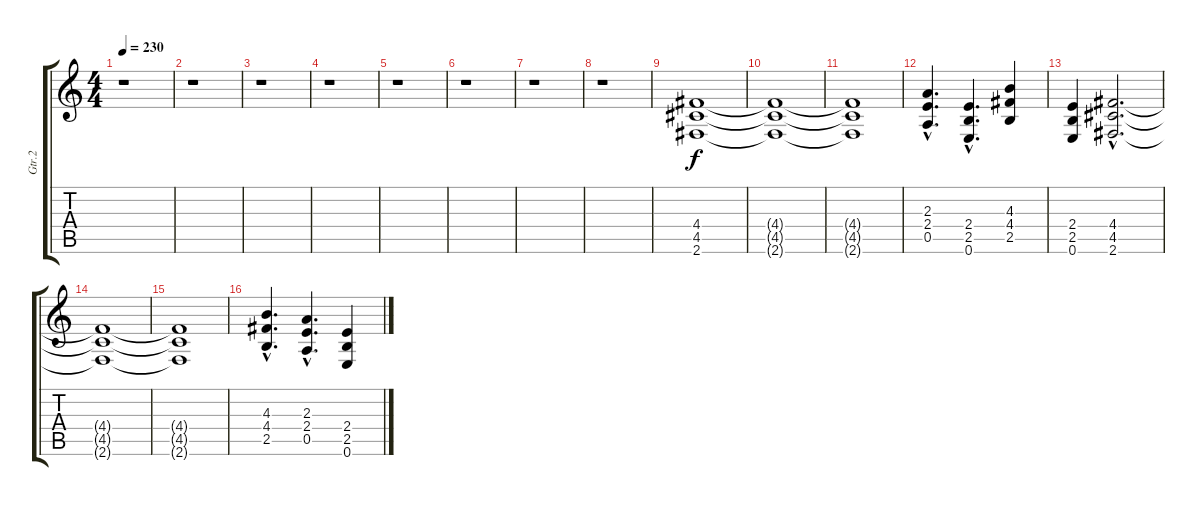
\track ("Gtr.2" "Gtr.2") {instrument distortionguitar}
\staff {score tabs}
\tuning (E4 B3 G3 D3 A2 E2) {hide}
\ts (4 4)
\tempo 230
\clef g2
\ks c
r.1{dy f instrument distortionguitar} |
r.1 |
r.1 |
r.1 |
r.1 |
r.1 |
r.1 |
r.1 |
(4.4 4.5 2.6).1 |
(4.4{t} 4.5{t} 2.6{t}).1 |
(4.4{t} 4.5{t} 2.6{t}).1 |
(2.3{hac} 2.4{hac} 0.5{hac}).4{d} (2.4{hac} 2.5{hac} 0.6{hac}).4{d} (4.3 4.4 2.5).4 |
(2.4 2.5 0.6).4 (4.4{hac} 4.5{hac} 2.6{hac}).2{d} |
(4.4{t} 4.5{t} 2.6{t}).1 |
(4.4{t} 4.5{t} 2.6{t}).1 |
(4.3{hac} 4.4{hac} 2.5{hac}).4{d} (2.3{hac} 2.4{hac} 0.5{hac}).4{d} (2.4 2.5 0.6).4
